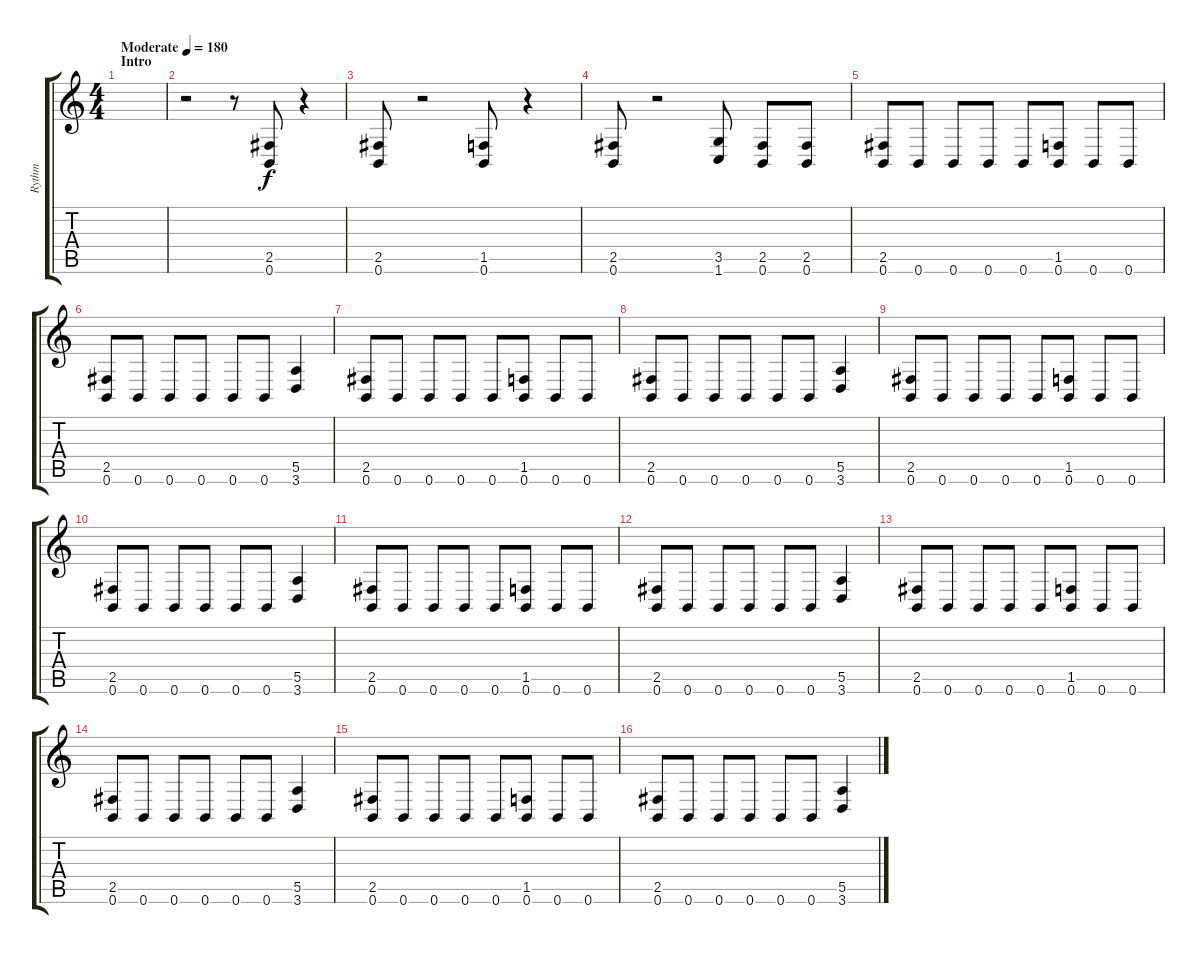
\track ("Rythm" "Rythm") {instrument distortionguitar}
\staff {score tabs}
\tuning (B3 Gb3 D3 A2 E2 B1) {hide}
\ts (4 4)
\section ("" "Intro")
\tempo (180 "Moderate")
\clef g2
\ks c
|
r.2 r.8 (2.5 0.6).8 r.4 |
(2.5 0.6).8 r.2 (1.5 0.6).8 r.4 |
(2.5 0.6).8 r.2 (3.5 1.6).8 (2.5 0.6).8 (2.5 0.6).8 |
(2.5 0.6).8 0.6.8 0.6.8 0.6.8 0.6.8 (1.5 0.6).8 0.6.8 0.6.8 |
(2.5 0.6).8 0.6.8 0.6.8 0.6.8 0.6.8 0.6.8 (5.5 3.6).4 |
(2.5 0.6).8 0.6.8 0.6.8 0.6.8 0.6.8 (1.5 0.6).8 0.6.8 0.6.8 |
(2.5 0.6).8 0.6.8 0.6.8 0.6.8 0.6.8 0.6.8 (5.5 3.6).4 |
(2.5 0.6).8 0.6.8 0.6.8 0.6.8 0.6.8 (1.5 0.6).8 0.6.8 0.6.8 |
(2.5 0.6).8 0.6.8 0.6.8 0.6.8 0.6.8 0.6.8 (5.5 3.6).4 |
(2.5 0.6).8 0.6.8 0.6.8 0.6.8 0.6.8 (1.5 0.6).8 0.6.8 0.6.8 |
(2.5 0.6).8 0.6.8 0.6.8 0.6.8 0.6.8 0.6.8 (5.5 3.6).4 |
(2.5 0.6).8 0.6.8 0.6.8 0.6.8 0.6.8 (1.5 0.6).8 0.6.8 0.6.8 |
(2.5 0.6).8 0.6.8 0.6.8 0.6.8 0.6.8 0.6.8 (5.5 3.6).4 |
(2.5 0.6).8 0.6.8 0.6.8 0.6.8 0.6.8 (1.5 0.6).8 0.6.8 0.6.8 |
(2.5 0.6).8 0.6.8 0.6.8 0.6.8 0.6.8 0.6.8 (5.5 3.6).4
